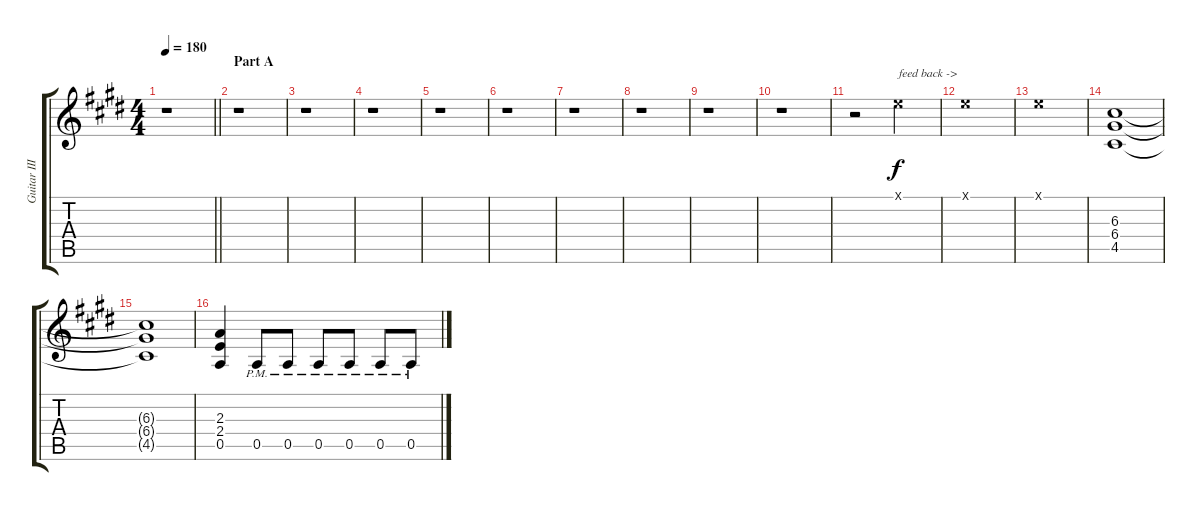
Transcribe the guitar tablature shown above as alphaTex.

\track ("Guitar III (Kazuma)" "Guitar III") {instrument distortionguitar}
\staff {score tabs}
\tuning (E4 B3 G3 D3 A2 E2) {hide}
\ts (4 4)
\tempo 180
\clef g2
\barLineRight lightlight
\ks e
r.1{dy f instrument distortionguitar} |
\section ("" "Part A")
r.1 |
r.1 |
r.1 |
r.1 |
r.1 |
r.1 |
r.1 |
r.1 |
r.1 |
r.2 0.1{x}.2{txt "feed back ->"} |
0.1{x}.1 |
0.1{x}.1 |
(6.3 6.4 4.5).1 |
(6.3{t} 6.4{t} 4.5{t}).1 |
(2.3 2.4 0.5).4 0.5{pm}.8 0.5{pm}.8 0.5{pm}.8 0.5{pm}.8 0.5{pm}.8 0.5{pm}.8
